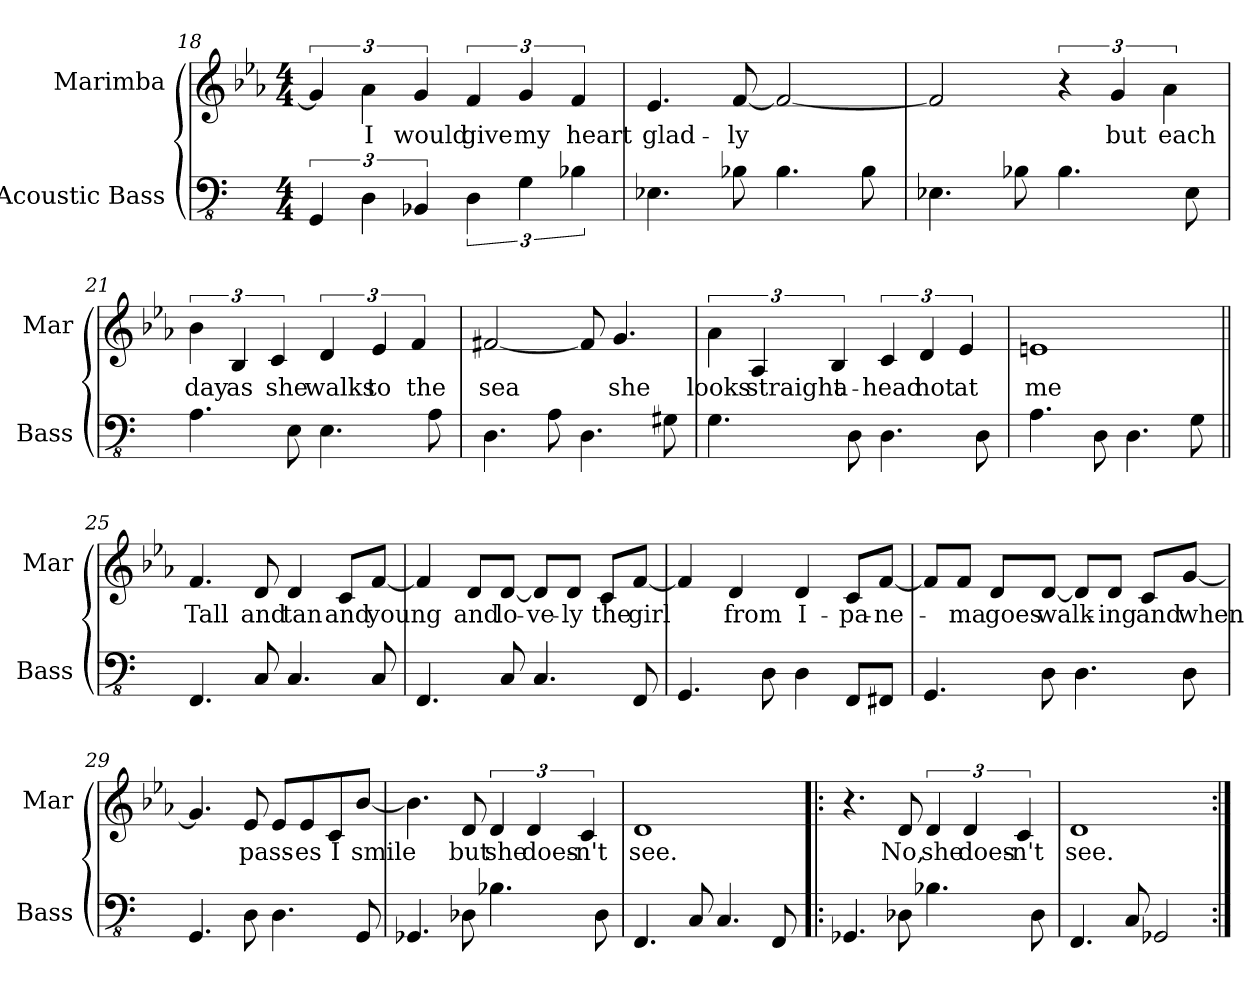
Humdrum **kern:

**kern	**kern	**text
*part2	*part1	*part1
*staff2	*staff1	*staff1
*I"Acoustic Bass	*I"Marimba	*
*I'Bass	*I'Mar	*
*clefFv4	*clefG2	*
*	*ITrd8c14	*
*k[]	*k[b-e-a-]	*
*C:	*E-:	*
*M4/4	*M4/4	*
=18	=18	=18
6GGG/	6G/]	.
6DD\	6A-\	I
6BBB-X/	6G/	would
6DD\	6F/	give
6GG\	6G/	my
6BB-X\	6F/	heart
=19	=19	=19
4.EE-X\	4.E-/	glad-
8BB-X\	[8F/	-ly
4.BB-\	2F/_	.
8BB-\	.	.
=20	=20	=20
4.EE-X\	2F/]	.
8BB-X\	.	.
4.BB-\	6r	.
.	6G/	but
.	6A-\	each
8EE-\	.	.
!!LO:LB:g=z
=21	=21	=21
4.AA\	6B-\	day
.	6BB-/	as
.	6C/	she
8EE\	.	.
4.EE\	6D/	walks
.	6E-/	to
.	6F/	the
8AA\	.	.
=22	=22	=22
4.DD\	[2F#X/	sea
8AA\	.	.
4.DD\	8F#/]	.
.	4.G/	she
8GG#X\	.	.
=23	=23	=23
4.GG\	6A-\	looks
.	6AA-/	straight
.	6BB-/	a-
8DD\	.	.
4.DD\	6C/	-head
.	6D/	not
.	6E-/	at
8DD\	.	.
=24	=24	=24
4.AA\	1En	me
8DD\	.	.
4.DD\	.	.
8GG\	.	.
!!LO:LB:g=z
=25||	=25||	=25||
4.FFF/	4.F/	Tall
8CC/	8D/	and
4.CC/	4D/	tan
.	8C/L	and
8CC/	[8F/J	young
=26	=26	=26
4.FFF/	4F/]	.
.	8D/L	and
8CC/	[8D/J	lo-
4.CC/	8D/L]	-ve-
.	8D/J	-ly
.	8C/L	the
8FFF/	[8F/J	girl
=27	=27	=27
4.GGG/	4F/]	.
.	4D/	from
8DD\	.	.
4DD\	4D/	I-
8FFF/L	8C/L	-pa-
8FFF#X/J	[8F/J	-ne-
=28	=28	=28
4.GGG/	8F/L]	.
.	8F/J	-ma
.	8D/L	goes
8DD\	[8D/J	walk-
4.DD\	8D/L]	.
.	8D/J	-ing
.	8C/L	and
8DD\	[8G/J	when
!!LO:LB:g=z
=29	=29	=29
4.GGG/	4.G/]	.
8DD\	8E-/	pass-
4.DD\	8E-/L	.
.	8E-/	-es
.	8C/	I
8GGG/	[8B-/J	smile
=30	=30	=30
4.GGG-X/	4.B-\]	.
8DD-X\	8D/	but
4.BB-X\	6D/	she
.	6D/	does-
.	6C/	-n't
8DD-\	.	.
!!LO:LB:g=z
=31	=31	=31
4.FFF/	1D	see.
8CC/	.	.
4.CC/	.	.
8FFF/	.	.
=32!|:	=32!|:	=32!|:
4.GGG-X/	4.r	.
8DD-X\	8D/	No,
4.BB-X\	6D/	she
.	6D/	does-
.	6C/	-n't
8DD-\	.	.
=33	=33	=33
4.FFF/	1D	see.
8CC/	.	.
2GGG-X/	.	.
=:|!	=:|!	=:|!
*-	*-	*-
